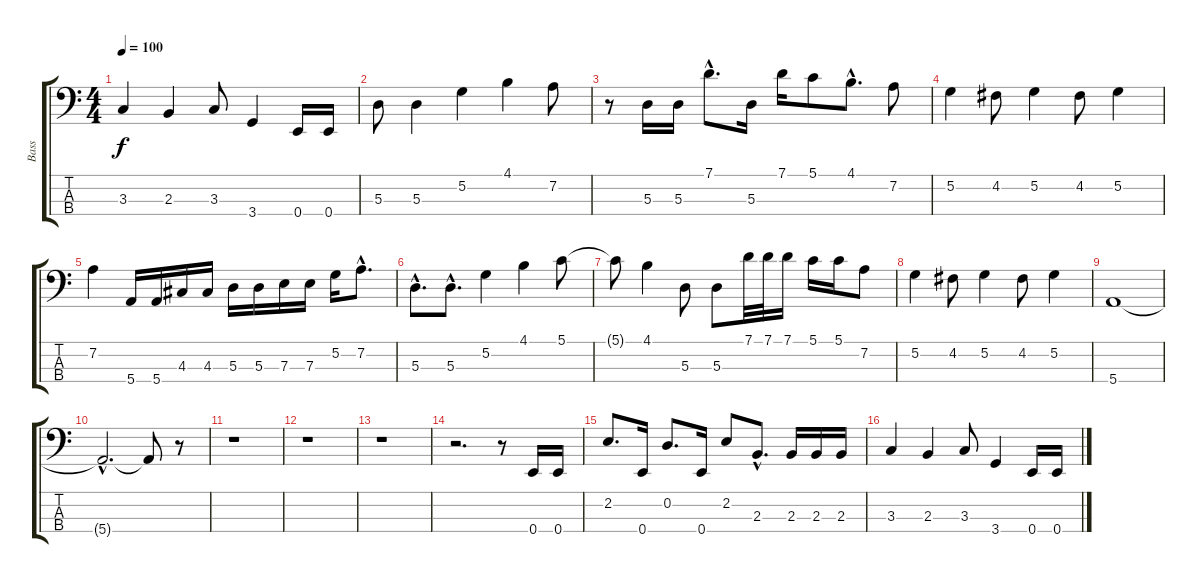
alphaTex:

\track ("Bass" "Bass") {instrument electricbasspick}
\staff {score tabs}
\tuning (G2 D2 A1 E1) {hide}
\ts (4 4)
\tempo 100
\clef f4
\ks c
3.3.4{dy f} 2.3.4 3.3.8 3.4.4 0.4.16 0.4.16 |
5.3.8 5.3.4 5.2.4 4.1.4 7.2.8 |
r.8 5.3.16 5.3.16 7.1{hac}.8{d} 5.3.16 7.1.16 5.1.8 4.1{hac}.8{d} 7.2.8 |
5.2.4 4.2.8 5.2.4 4.2.8 5.2.4 |
7.2.4 5.4.16 5.4.16 4.3.16 4.3.16 5.3.16 5.3.16 7.3.16 7.3.16 5.2.16 7.2{hac}.8{d} |
5.3{hac}.8{d} 5.3{hac}.8{d} 5.2.4 4.1.4 5.1.8 |
5.1{t}.8 4.1.4 5.3.8 5.3.8 7.1.32 7.1.32 7.1.16 5.1.16 5.1.16 7.2.8 |
5.2.4 4.2.8 5.2.4 4.2.8 5.2.4 |
5.4.1 |
5.4{hac t}.2{d} 5.4{t}.8 r.8 |
r.1 |
r.1 |
r.1 |
r.2{d} r.8 0.4.16 0.4.16 |
2.2.8{d} 0.4.16 0.2.8{d} 0.4.16 2.2.8 2.3{hac}.8{d} 2.3.16 2.3.16 2.3.16 |
3.3.4 2.3.4 3.3.8 3.4.4 0.4.16 0.4.16
